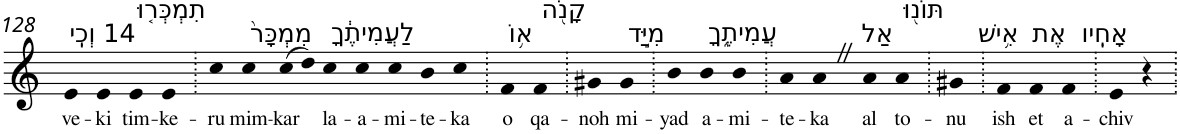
**kern	**text
*part1	*part1
*staff1	*staff1
*I"Piano	*
*I'Pno	*
!!LO:PB:g=z
*clefG2	*
*k[]	*
=128	=128
!LO:TX:a:t=14 וְכִֽי	!
!	!LO:LY:b
4e	ve-
!	!LO:LY:b
4e	-ki
!LO:TX:a:t=תִמְכְּר֤וּ	!
!	!LO:LY:b
4e	tim-
!	!LO:LY:b
4e	-ke-
=129.	=129.
!	!LO:LY:b
4cc	-ru
!LO:TX:a:t=מִמְכָּר֙	!
!	!LO:LY:b
4cc	mim-
!	!LO:LY:b
(>8cc	-kar
8dd)	.
!LO:TX:a:t=לַעֲמִיתֶ֔ךָ	!
!	!LO:LY:b
4cc	la-
!	!LO:LY:b
4cc	-a-
!	!LO:LY:b
4cc	-mi-
!	!LO:LY:b
4b	-te-
!	!LO:LY:b
4cc	-ka
=130.	=130.
!LO:TX:a:t=א֥וֹ	!
!	!LO:LY:b
4f	o
!LO:TX:a:t=קָנֹ֖ה	!
!	!LO:LY:b
4f	qa-
=131.	=131.
!	!LO:LY:b
4g#X	-noh
!LO:TX:a:t=מִיַּ֣ד	!
!	!LO:LY:b
4g#	mi-
=132.	=132.
!	!LO:LY:b
4b	-yad
!LO:TX:a:t=עֲמִיתֶ֑ךָ	!
!	!LO:LY:b
4b	a-
!	!LO:LY:b
4b	-mi-
=133.	=133.
!	!LO:LY:b
4a	-te-
!	!LO:LY:b
4aZ	-ka
!LO:TX:a:t=אַל	!
!	!LO:LY:b
4a	al
!LO:TX:a:t=תּוֹנ֖וּ	!
!	!LO:LY:b
4a	to-
=134.	=134.
!	!LO:LY:b
4g#X	-nu
=135.	=135.
!LO:TX:a:t=אִ֥ישׁ	!
!	!LO:LY:b
4f	ish
!LO:TX:a:t=אֶת	!
!	!LO:LY:b
4f	et
!LO:TX:a:t=אָחִֽיו	!
!	!LO:LY:b
4f	a-
=136.	=136.
!	!LO:LY:b
4e	-chiv
4r	.
=.	=.
*-	*-
